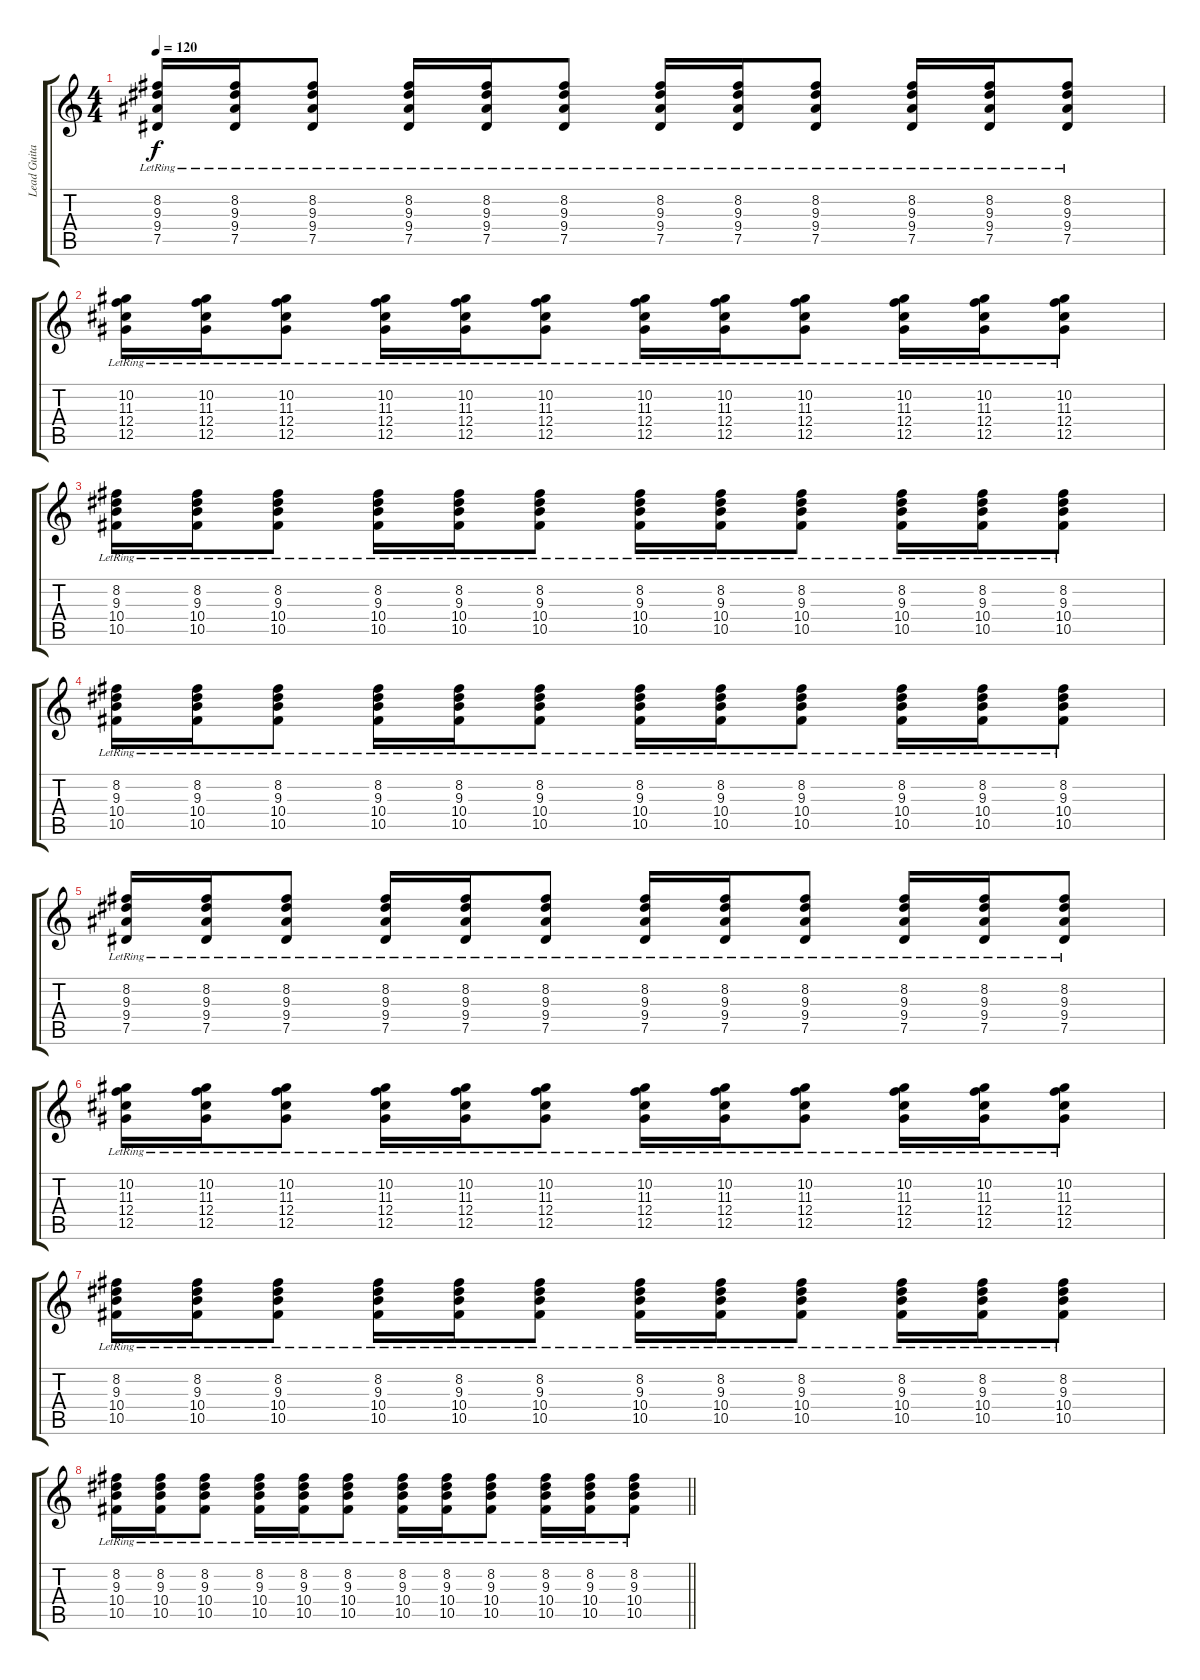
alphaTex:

\track ("Lead Guitar" "Lead Guita") {instrument distortionguitar}
\staff {score tabs}
\tuning (Eb4 Bb3 Gb3 Db3 Ab2 Eb2) {hide}
\ts (4 4)
\tempo 120
\clef g2
\ks c
(8.2{lr} 9.3{lr} 9.4{lr} 7.5{lr}).16{dy f} (8.2{lr} 9.3{lr} 9.4{lr} 7.5{lr}).16 (8.2{lr} 9.3{lr} 9.4{lr} 7.5{lr}).8 (8.2{lr} 9.3{lr} 9.4{lr} 7.5{lr}).16 (8.2{lr} 9.3{lr} 9.4{lr} 7.5{lr}).16 (8.2{lr} 9.3{lr} 9.4{lr} 7.5{lr}).8 (8.2{lr} 9.3{lr} 9.4{lr} 7.5{lr}).16 (8.2{lr} 9.3{lr} 9.4{lr} 7.5{lr}).16 (8.2{lr} 9.3{lr} 9.4{lr} 7.5{lr}).8 (8.2{lr} 9.3{lr} 9.4{lr} 7.5{lr}).16 (8.2{lr} 9.3{lr} 9.4{lr} 7.5{lr}).16 (8.2{lr} 9.3{lr} 9.4{lr} 7.5{lr}).8 |
(10.2{lr} 11.3{lr} 12.4{lr} 12.5{lr}).16 (10.2{lr} 11.3{lr} 12.4{lr} 12.5{lr}).16 (10.2{lr} 11.3{lr} 12.4{lr} 12.5{lr}).8 (10.2{lr} 11.3{lr} 12.4{lr} 12.5{lr}).16 (10.2{lr} 11.3{lr} 12.4{lr} 12.5{lr}).16 (10.2{lr} 11.3{lr} 12.4{lr} 12.5{lr}).8 (10.2{lr} 11.3{lr} 12.4{lr} 12.5{lr}).16 (10.2{lr} 11.3{lr} 12.4{lr} 12.5{lr}).16 (10.2{lr} 11.3{lr} 12.4{lr} 12.5{lr}).8 (10.2{lr} 11.3{lr} 12.4{lr} 12.5{lr}).16 (10.2{lr} 11.3{lr} 12.4{lr} 12.5{lr}).16 (10.2{lr} 11.3{lr} 12.4{lr} 12.5{lr}).8 |
(8.2{lr} 9.3{lr} 10.4{lr} 10.5{lr}).16 (8.2{lr} 9.3{lr} 10.4{lr} 10.5{lr}).16 (8.2{lr} 9.3{lr} 10.4{lr} 10.5{lr}).8 (8.2{lr} 9.3{lr} 10.4{lr} 10.5{lr}).16 (8.2{lr} 9.3{lr} 10.4{lr} 10.5{lr}).16 (8.2{lr} 9.3{lr} 10.4{lr} 10.5{lr}).8 (8.2{lr} 9.3{lr} 10.4{lr} 10.5{lr}).16 (8.2{lr} 9.3{lr} 10.4{lr} 10.5{lr}).16 (8.2{lr} 9.3{lr} 10.4{lr} 10.5{lr}).8 (8.2{lr} 9.3{lr} 10.4{lr} 10.5{lr}).16 (8.2{lr} 9.3{lr} 10.4{lr} 10.5{lr}).16 (8.2{lr} 9.3{lr} 10.4{lr} 10.5{lr}).8 |
(8.2{lr} 9.3{lr} 10.4{lr} 10.5{lr}).16 (8.2{lr} 9.3{lr} 10.4{lr} 10.5{lr}).16 (8.2{lr} 9.3{lr} 10.4{lr} 10.5{lr}).8 (8.2{lr} 9.3{lr} 10.4{lr} 10.5{lr}).16 (8.2{lr} 9.3{lr} 10.4{lr} 10.5{lr}).16 (8.2{lr} 9.3{lr} 10.4{lr} 10.5{lr}).8 (8.2{lr} 9.3{lr} 10.4{lr} 10.5{lr}).16 (8.2{lr} 9.3{lr} 10.4{lr} 10.5{lr}).16 (8.2{lr} 9.3{lr} 10.4{lr} 10.5{lr}).8 (8.2{lr} 9.3{lr} 10.4{lr} 10.5{lr}).16 (8.2{lr} 9.3{lr} 10.4{lr} 10.5{lr}).16 (8.2{lr} 9.3{lr} 10.4{lr} 10.5{lr}).8 |
(8.2{lr} 9.3{lr} 9.4{lr} 7.5{lr}).16 (8.2{lr} 9.3{lr} 9.4{lr} 7.5{lr}).16 (8.2{lr} 9.3{lr} 9.4{lr} 7.5{lr}).8 (8.2{lr} 9.3{lr} 9.4{lr} 7.5{lr}).16 (8.2{lr} 9.3{lr} 9.4{lr} 7.5{lr}).16 (8.2{lr} 9.3{lr} 9.4{lr} 7.5{lr}).8 (8.2{lr} 9.3{lr} 9.4{lr} 7.5{lr}).16 (8.2{lr} 9.3{lr} 9.4{lr} 7.5{lr}).16 (8.2{lr} 9.3{lr} 9.4{lr} 7.5{lr}).8 (8.2{lr} 9.3{lr} 9.4{lr} 7.5{lr}).16 (8.2{lr} 9.3{lr} 9.4{lr} 7.5{lr}).16 (8.2{lr} 9.3{lr} 9.4{lr} 7.5{lr}).8 |
(10.2{lr} 11.3{lr} 12.4{lr} 12.5{lr}).16 (10.2{lr} 11.3{lr} 12.4{lr} 12.5{lr}).16 (10.2{lr} 11.3{lr} 12.4{lr} 12.5{lr}).8 (10.2{lr} 11.3{lr} 12.4{lr} 12.5{lr}).16 (10.2{lr} 11.3{lr} 12.4{lr} 12.5{lr}).16 (10.2{lr} 11.3{lr} 12.4{lr} 12.5{lr}).8 (10.2{lr} 11.3{lr} 12.4{lr} 12.5{lr}).16 (10.2{lr} 11.3{lr} 12.4{lr} 12.5{lr}).16 (10.2{lr} 11.3{lr} 12.4{lr} 12.5{lr}).8 (10.2{lr} 11.3{lr} 12.4{lr} 12.5{lr}).16 (10.2{lr} 11.3{lr} 12.4{lr} 12.5{lr}).16 (10.2{lr} 11.3{lr} 12.4{lr} 12.5{lr}).8 |
(8.2{lr} 9.3{lr} 10.4{lr} 10.5{lr}).16 (8.2{lr} 9.3{lr} 10.4{lr} 10.5{lr}).16 (8.2{lr} 9.3{lr} 10.4{lr} 10.5{lr}).8 (8.2{lr} 9.3{lr} 10.4{lr} 10.5{lr}).16 (8.2{lr} 9.3{lr} 10.4{lr} 10.5{lr}).16 (8.2{lr} 9.3{lr} 10.4{lr} 10.5{lr}).8 (8.2{lr} 9.3{lr} 10.4{lr} 10.5{lr}).16 (8.2{lr} 9.3{lr} 10.4{lr} 10.5{lr}).16 (8.2{lr} 9.3{lr} 10.4{lr} 10.5{lr}).8 (8.2{lr} 9.3{lr} 10.4{lr} 10.5{lr}).16 (8.2{lr} 9.3{lr} 10.4{lr} 10.5{lr}).16 (8.2{lr} 9.3{lr} 10.4{lr} 10.5{lr}).8 |
\barLineRight lightlight
(8.2{lr} 9.3{lr} 10.4{lr} 10.5{lr}).16 (8.2{lr} 9.3{lr} 10.4{lr} 10.5{lr}).16 (8.2{lr} 9.3{lr} 10.4{lr} 10.5{lr}).8 (8.2{lr} 9.3{lr} 10.4{lr} 10.5{lr}).16 (8.2{lr} 9.3{lr} 10.4{lr} 10.5{lr}).16 (8.2{lr} 9.3{lr} 10.4{lr} 10.5{lr}).8 (8.2{lr} 9.3{lr} 10.4{lr} 10.5{lr}).16 (8.2{lr} 9.3{lr} 10.4{lr} 10.5{lr}).16 (8.2{lr} 9.3{lr} 10.4{lr} 10.5{lr}).8 (8.2{lr} 9.3{lr} 10.4{lr} 10.5{lr}).16 (8.2{lr} 9.3{lr} 10.4{lr} 10.5{lr}).16 (8.2{lr} 9.3{lr} 10.4{lr} 10.5{lr}).8
